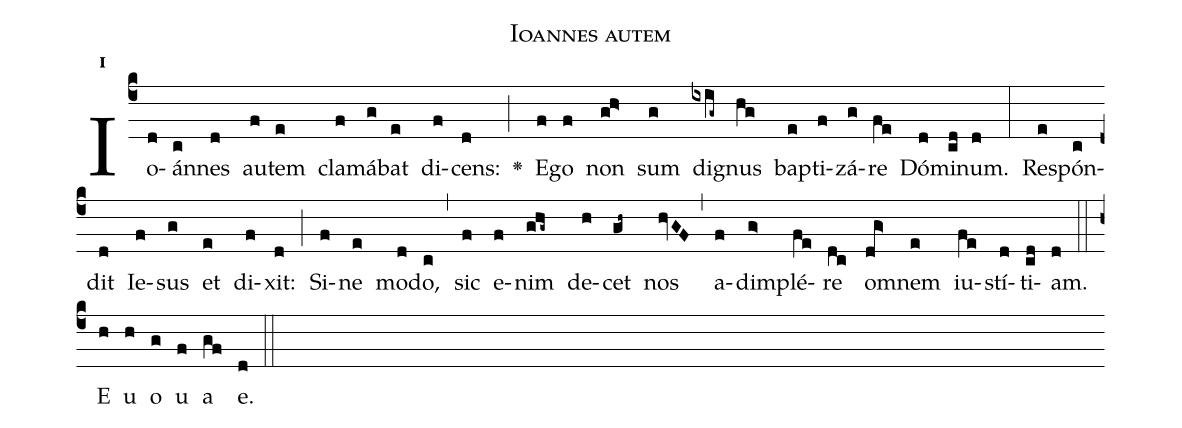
name:Ioannes autem;
office-part:Antiphona;
mode:1;
%%
initial-style: 1;
name: Ioannes quidem
book: Antiphonae & Responsoria/Tomus I, p. 151;
occasion: In Baptismate Domini;
office-part: Sexta Ant 1;
user-notes: ;
commentary: ;
annotation: 1d;
centering-scheme: english;
fontsize: 12;
font: OFLSortsMillGoudy;
height: 11;
width: 4.5;
%%
(c4)Io(d)án(c)nes(d) au(f)tem(e) cla(f)má(g)bat(e) di(f)cens:(d) <v>\greheightstar</v>(;) E(f)go(f) non(gh>) sum(g) di(ixig~)gnus(hg) bap(e)ti(f)zá(g)re(fe) Dó(d)mi(cd)num.(d) (:) Re(e)spón(c)dit(d) Ie(f)sus(g) et(e) di(f)xit:(d) (;) Si(f)ne(e) mo(d)do,(c) (,) sic(f) e(f)nim(ghg~) de(h)cet(gh~) nos(hvGF) (,) a(f)dim(g>)plé(fe)re(dc) om(dg>)nem(e) iu(fe)stí(d)ti(cd)am.(d) (::)
E(h) u(h) o(g) u(f) a(gf) e.(d) (::)
